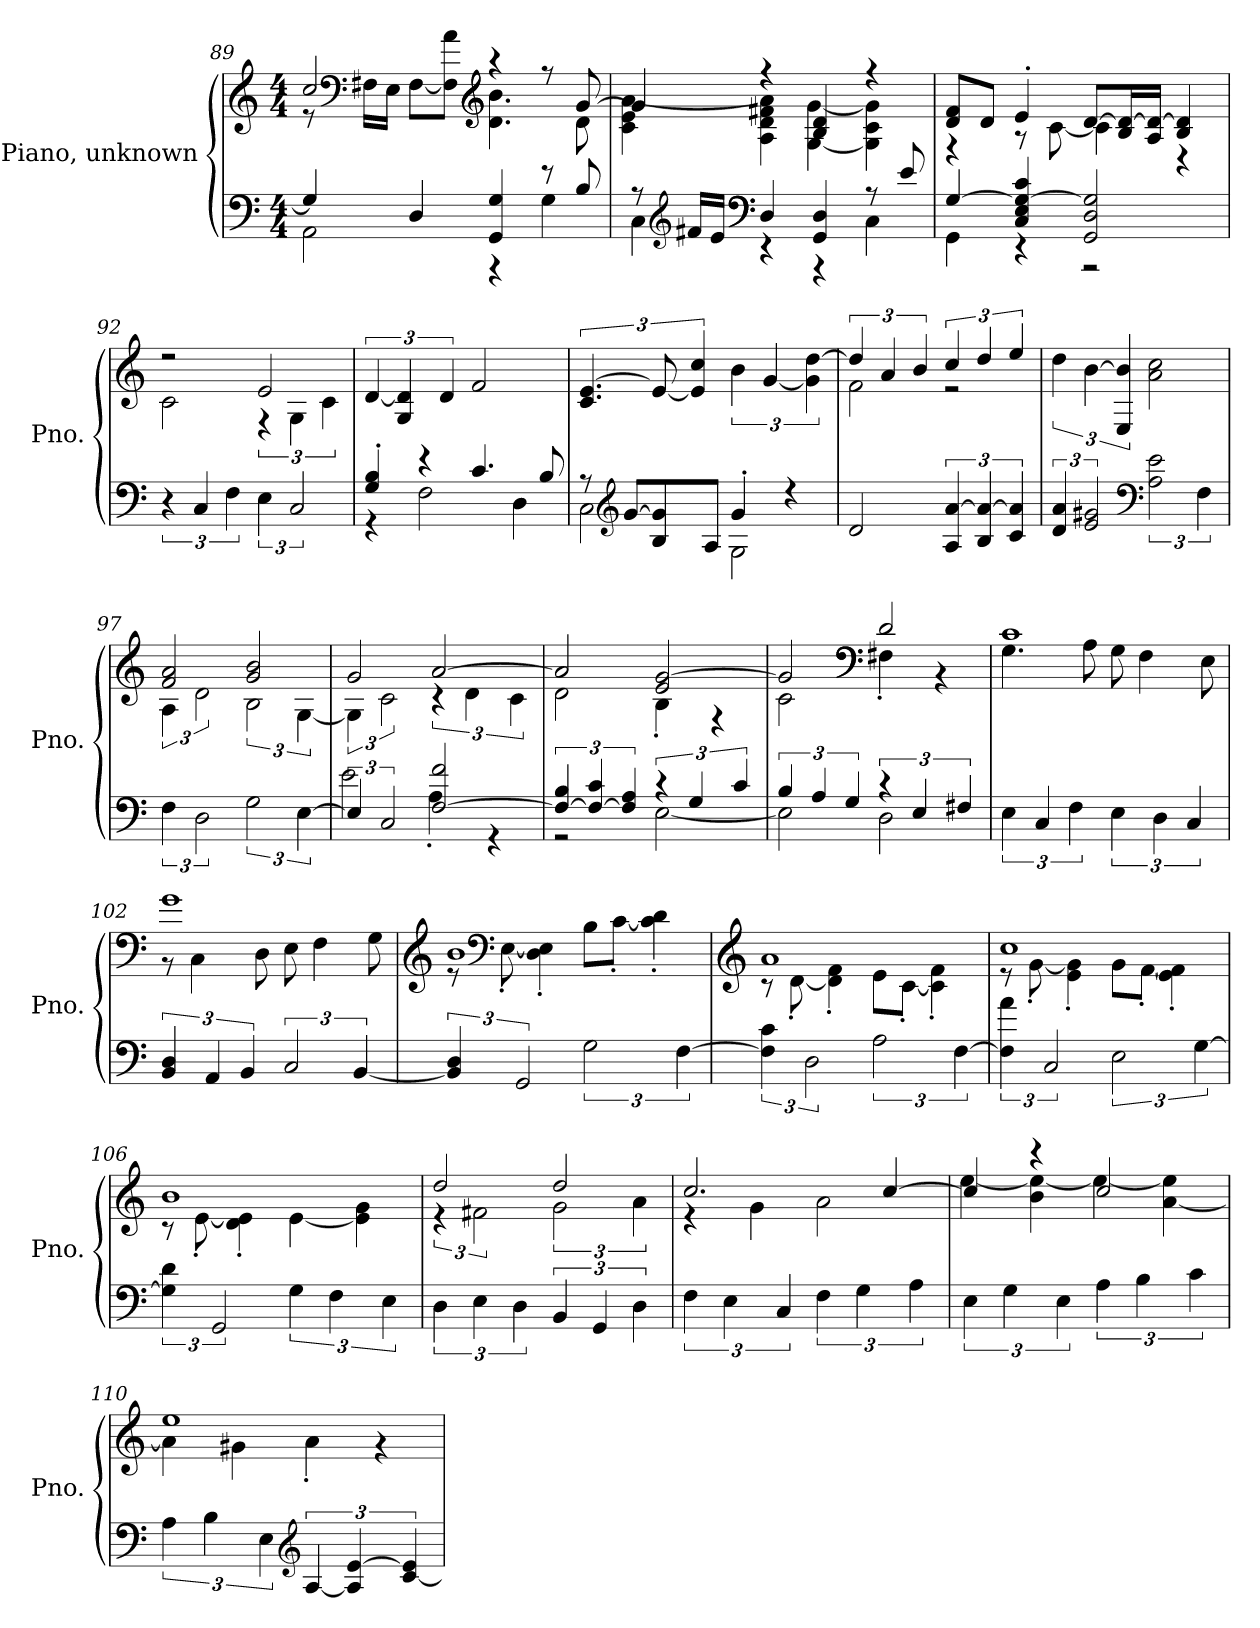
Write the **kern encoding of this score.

**kern	**kern
*part1	*part1
*staff2	*staff1
*I"Piano, unknown	*
*I'Pno.	*
*clefF4	*clefG2
*k[]	*k[]
*M4/4	*M4/4
=89	=89
*^	*^
4G/]	2AA\	2cc/	8r
*	*	*clefF4	*
.	.	.	16F#X\LL
.	.	.	16E\JJ
4D/	.	.	[8F#\L
.	.	.	8F#\] 8a\J
*	*	*clefG2	*
4GG/ 4G/	4r	4r	4.d\ 4.b\
8r	4G\	8r	.
8B/	.	[8g/	8d\
=90	=90	=90	=90
8r	4C\	4g/]	4c\ 4e\ [4a\
*clefG2	*	*	*
16f#X/LL	.	.	.
16e/JJ	.	.	.
*clefF4	*	*	*
4D/	4r	4r	4A\ 4d\ 4f#X\ 4a\]
4GG/ 4D/	4r	4B/ 4d/	[4G\ [4g\
8r	4C\	4r	4G\] 4c\ 4g\]
8e/	.	.	.
!!LO:LB:g=z	!!
=91	=91	=91	=91
[4G/	4GG\	8d/ 8f/L	4r
.	.	8d/J	.
4C/ 4E/ 4G/_ 4c/	4r	4e'/	8r
.	.	.	[8c\
2GG/ 2D/ 2G/]	2r	[8d/L	4c\]
.	.	16B/ 16d/_L	.
.	.	16A/ 16d/_JJ	.
.	.	4B/ 4d/]	4r
*v	*v	*	*
=92	=92	=92
6r	2r	2c\
6C/	.	.
6F\	.	.
6E\	2e/	6r
3C/	.	6G\
.	.	6c\
*	*v	*v
=93	=93
*^	*
4G/' 4B/'	4r	[6d/
.	.	6G/ 6d/]
4r	2F\	.
.	.	6d/
4.c/	.	2f/
.	4D\	.
8B/	.	.
=94	=94	=94
8r	2C\	6.c/ [6.e/
*clefG2	*	*
[8g/L	.	.
8B/ 8g/]	.	12e/_
.	.	6e/] 6cc/
8A/J	.	.
4g'/	2G\	6b\
.	.	[6g/
4r	.	.
.	.	6g\] [6dd\
*v	*v	*
!!LO:LB:g=z
=95	=95
*	*^
2d/	6dd/]	2f\
.	6a/	.
.	6b/	.
6A/ [6a/	6cc/	2r
6B/ 6a/_	6dd/	.
6c/ 6a/]	6ee/	.
*	*v	*v
=96	=96
6d/ 6a/	6dd\
3e/ 3g#X/	[6b\
.	6E/ 6b/]
*clefF4	*
3A\ 3e\	2a\ 2cc\
6F\	.
=97	=97
*	*^
6F\	2f/ 2a/	6A\
3D\	.	3d\
3G\	2g/ 2b/	3B\
[6E\	.	[6G\
=98	=98	=98
*^	*	*
6E/]	2e\	2g/	6G\]
3C/	.	.	3c\
[2F/ 2f/	4A'\	[2a/	6r
.	.	.	6d\
.	4r	.	.
.	.	.	6c\
=99	=99	=99	=99
6F/_ 6B/	2r	2a/]	2d\
6F/_ 6c/	.	.	.
6F/] 6A/	.	.	.
6r	[2E\	2e/ [2g/	4B'\
6G/	.	.	.
.	.	.	4r
6c/	.	.	.
=100	=100	=100	=100
6B/	2E\]	2g/]	2c\
6A/	.	.	.
6G/	.	.	.
*	*	*clefF4	*
6r	2D\	2d/	4F#X'\
6E/	.	.	.
.	.	.	4r
6F#X/	.	.	.
*v	*v	*	*
!!LO:LB:g=z	!!
=101	=101	=101
6E\	1c	4.G\
6C/	.	.
6F\	.	.
.	.	8A\
6E\	.	8G\
.	.	4F\
6D\	.	.
6C/	.	.
.	.	8E\
=102	=102	=102
6BB/ 6D/	1g	8r
.	.	4C\
6AA/	.	.
6BB/	.	.
.	.	8D\
3C/	.	8E\
.	.	4F\
[6BB/	.	.
.	.	8G\
=103	=103	=103
*	*clefG2	*
6BB/] 6D/	1b	8r
*	*clefF4	*
.	.	[8E'\
3GG/	.	.
.	.	4D\' 4E\]'
3G\	.	8B\L
.	.	[8c'\J
.	.	4c\]' 4d\'
[6F\	.	.
=104	=104	=104
*	*clefG2	*
6F\] 6c\	1a	8r
.	.	[8d'\
3D\	.	.
.	.	4d\]' 4f\'
3A\	.	8e\L
.	.	[8c'\J
.	.	4c\]' 4f\'
[6F\	.	.
=105	=105	=105
6F\] 6a\	1cc	8r
.	.	[8g'\
3C/	.	.
.	.	4e\' 4g\]'
3E\	.	8g\L
.	.	[8f'\J
.	.	4e\' 4f\]'
[6G\	.	.
!!LO:LB:g=z	!!
=106	=106	=106
6G\] 6d\	1b	8r
.	.	[8e'\
3GG/	.	.
.	.	4d\' 4e\]'
6G\	.	[4e\
6F\	.	.
.	.	4e\] 4g\
6E\	.	.
=107	=107	=107
6D\	2dd/	6r
6E\	.	3f#X\
6D\	.	.
6BB/	2dd/	3g\
6GG/	.	.
6D\	.	6a\
=108	=108	=108
6F\	2.cc/	4r
6E\	.	.
.	.	4g\
6C/	.	.
6F\	.	2a\
6G\	.	.
.	[4cc/	.
6A\	.	.
=109	=109	=109
6E\	4cc/]	[4ee\
6G\	.	.
.	4r	4b\ 4ee\_
6E\	.	.
6A\	2cc/	4ee\_
6B\	.	.
.	.	[4a\ 4ee\]
6c\	.	.
=110	=110	=110
6A\	1ee	4a\]
6B\	.	.
.	.	4g#X\
6E\	.	.
*clefG2	*	*
[6A/	.	4a'\
6A/] [6e/	.	.
.	.	4r
[6c/ 6e/]	.	.
*	*v	*v
=	=
*-	*-
